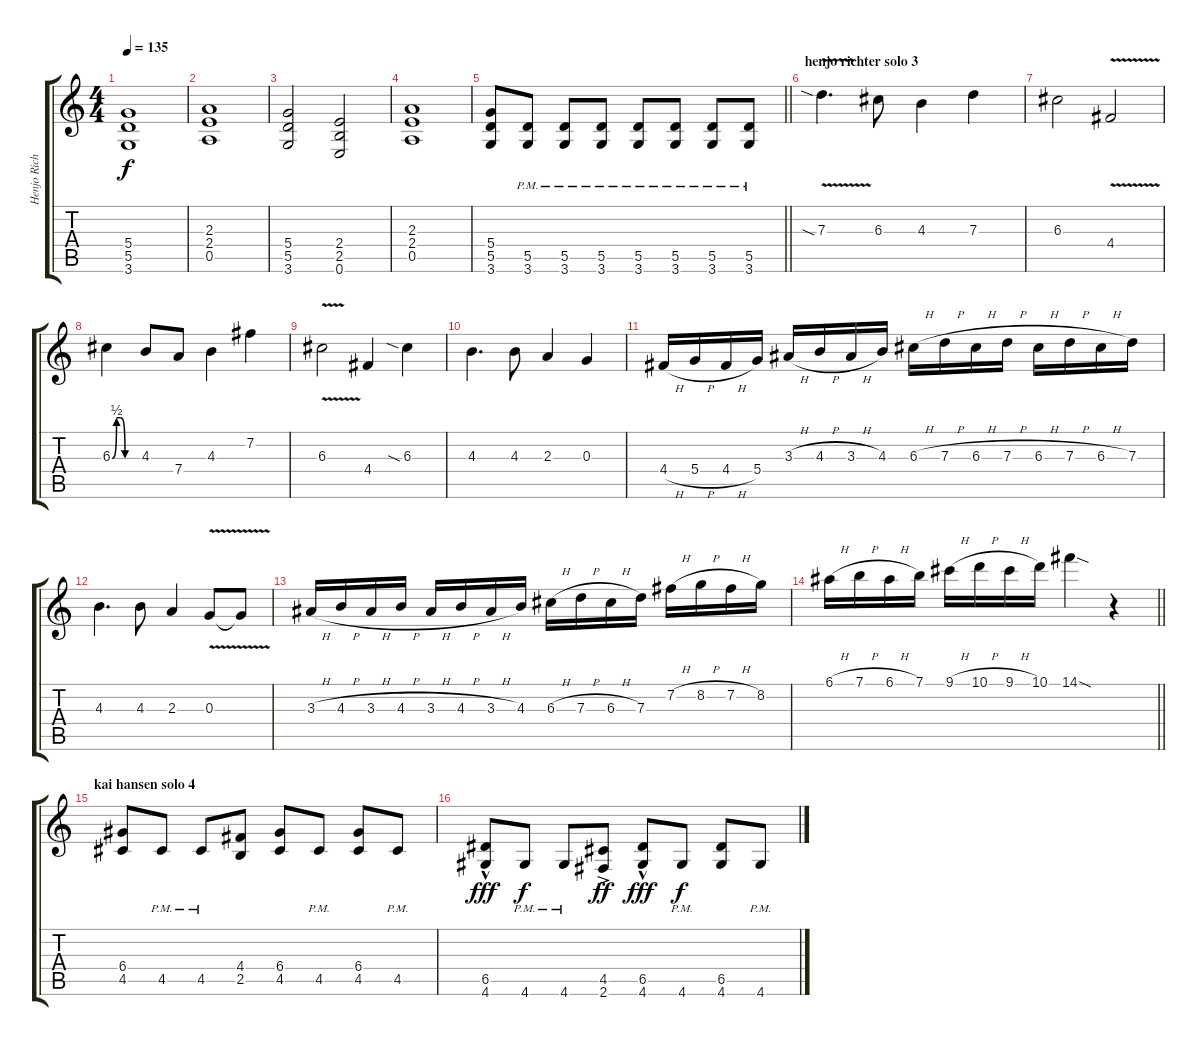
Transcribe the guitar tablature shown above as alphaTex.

\track ("Henjo Richter" "Henjo Rich") {instrument overdrivenguitar}
\staff {score tabs}
\tuning (E4 B3 G3 D3 A2 E2) {hide}
\ts (4 4)
\tempo 135
\clef g2
\ks c
(5.4 5.5 3.6).1{dy f} |
(2.3 2.4 0.5).1 |
(5.4 5.5 3.6).2 (2.4 2.5 0.6).2 |
(2.3 2.4 0.5).1 |
\barLineRight lightlight
(5.4 5.5 3.6).8 (5.5{pm} 3.6).8 (5.5{pm} 3.6).8 (5.5{pm} 3.6).8 (5.5{pm} 3.6).8 (5.5{pm} 3.6).8 (5.5{pm} 3.6).8 (5.5{pm} 3.6).8 |
\section ("" "henjo richter solo 3")
7.3{v sia}.4{d volume 13} 6.3.8 4.3.4 7.3.4 |
6.3.2 4.4{v}.2 |
6.3{be (custom 0 0 10 2 20 2 30 0 60 0)}.4 4.3.8 7.4.8 4.3.4 7.2.4 |
6.3{v}.2 4.4.4 6.3{sia}.4 |
4.3.4{d} 4.3.8 2.3.4 0.3.4 |
4.4{h}.16 5.4{h}.16 4.4{h}.16 5.4.16 3.3{h}.16 4.3{h}.16 3.3{h}.16 4.3.16 6.3{h}.16 7.3{h}.16 6.3{h}.16 7.3{h}.16 6.3{h}.16 7.3{h}.16 6.3{h}.16 7.3.16 |
4.3.4{d} 4.3.8 2.3.4 0.3{v}.8 0.3{t}.8 |
3.3{h}.16 4.3{h}.16 3.3{h}.16 4.3{h}.16 3.3{h}.16 4.3{h}.16 3.3{h}.16 4.3.16 6.3{h}.16 7.3{h}.16 6.3{h}.16 7.3.16 7.2{h}.16 8.2{h}.16 7.2{h}.16 8.2.16 |
\barLineRight lightlight
6.1{h}.16 7.1{h}.16 6.1{h}.16 7.1.16 9.1{h}.16 10.1{h}.16 9.1{h}.16 10.1.16 14.1{sod}.4 r.4 |
\section ("" "kai hansen solo 4")
(6.4 4.5).8{volume 13} 4.5{pm}.8 4.5{pm}.8 (4.4 2.5).8 (6.4 4.5).8 4.5{pm}.8 (6.4 4.5).8 4.5{pm}.8 |
(6.5{hac} 4.6).8{dy fff} 4.6{pm}.8{dy f} 4.6{pm}.8 (4.5{ac} 2.6).8{dy ff} (6.5{hac} 4.6).8{dy fff} 4.6{pm}.8{dy f} (6.5 4.6).8 4.6{pm}.8
